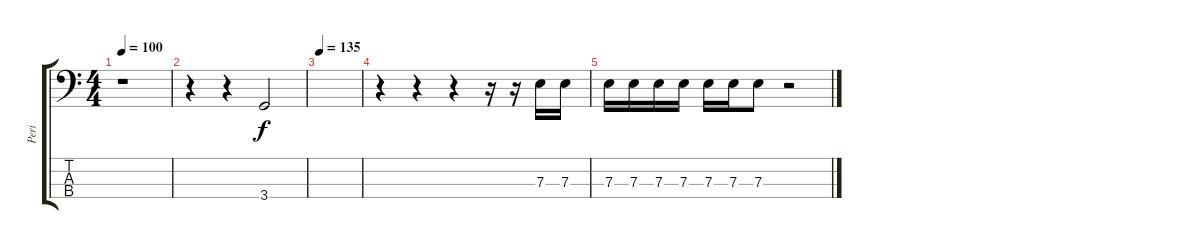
\track ("Peri" "Peri") {instrument electricbassfinger}
\staff {score tabs}
\tuning (G2 D2 A1 E1) {hide}
\ts (4 4)
\tempo 100
\clef f4
\ks c
r.1{dy f} |
r.4 r.4 3.4.2 |
\tempo 135
|
r.4 r.4 r.4 r.16 r.16 7.3.16 7.3.16 |
7.3.16 7.3.16 7.3.16 7.3.16 7.3.16 7.3.16 7.3.8 r.2
